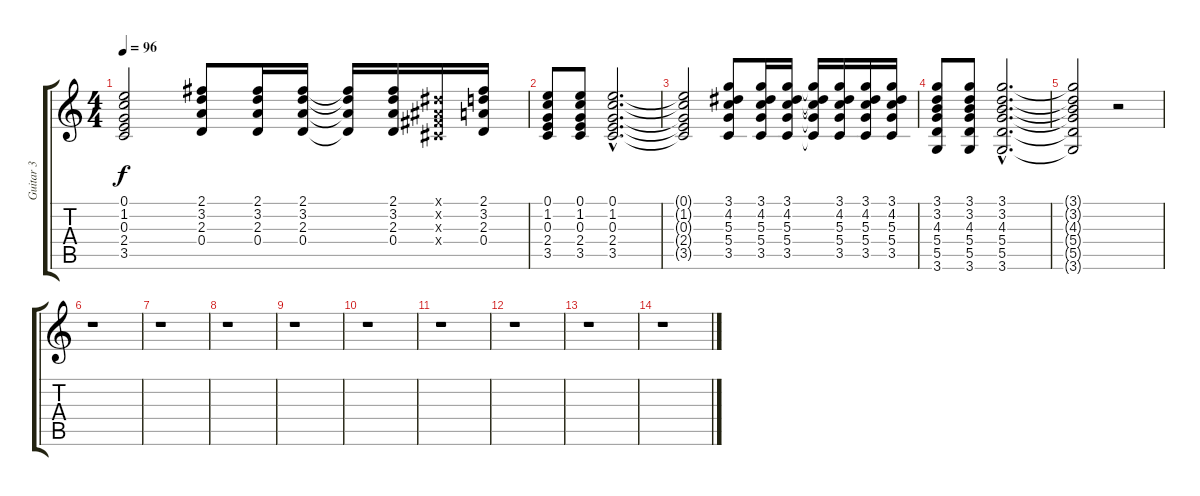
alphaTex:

\track ("Guitar 3" "Guitar 3") {instrument distortionguitar}
\staff {score tabs}
\tuning (E4 B3 G3 D3 A2 E2) {hide}
\ts (4 4)
\tempo 96
\clef g2
\ks c
(0.1{t} 1.2{t} 0.3{t} 2.4{t} 3.5{t}).2{dy f} (2.1 3.2 2.3 0.4).8 (2.1 3.2 2.3 0.4).16 (2.1 3.2 2.3 0.4).16 (2.1{t} 3.2{t} 2.3{t} 0.4{t}).16 (2.1 3.2 2.3 0.4).16 (-1.1{x} -1.2{x} -1.3{x} -1.4{x}).16 (2.1 3.2 2.3 0.4).16 |
(0.1 1.2 0.3 2.4 3.5).8 (0.1 1.2 0.3 2.4 3.5).8 (0.1{hac} 1.2{hac} 0.3{hac} 2.4{hac} 3.5{hac}).2{d} |
(0.1{t} 1.2{t} 0.3{t} 2.4{t} 3.5{t}).2 (3.1 4.2 5.3 5.4 3.5).8 (3.1 4.2 5.3 5.4 3.5).16 (3.1 4.2 5.3 5.4 3.5).16 (3.1{t} 4.2{t} 5.3{t} 5.4{t} 3.5{t}).16 (3.1 4.2 5.3 5.4 3.5).16 (3.1 4.2 5.3 5.4 3.5).16 (3.1 4.2 5.3 5.4 3.5).16 |
(3.1 3.2 4.3 5.4 5.5 3.6).8 (3.1 3.2 4.3 5.4 5.5 3.6).8 (3.1{hac} 3.2{hac} 4.3{hac} 5.4{hac} 5.5{hac} 3.6{hac}).2{d} |
(3.1{t} 3.2{t} 4.3{t} 5.4{t} 5.5{t} 3.6{t}).2 r.2 |
r.1 |
r.1 |
r.1 |
r.1 |
r.1 |
r.1 |
r.1 |
r.1 |
r.1
